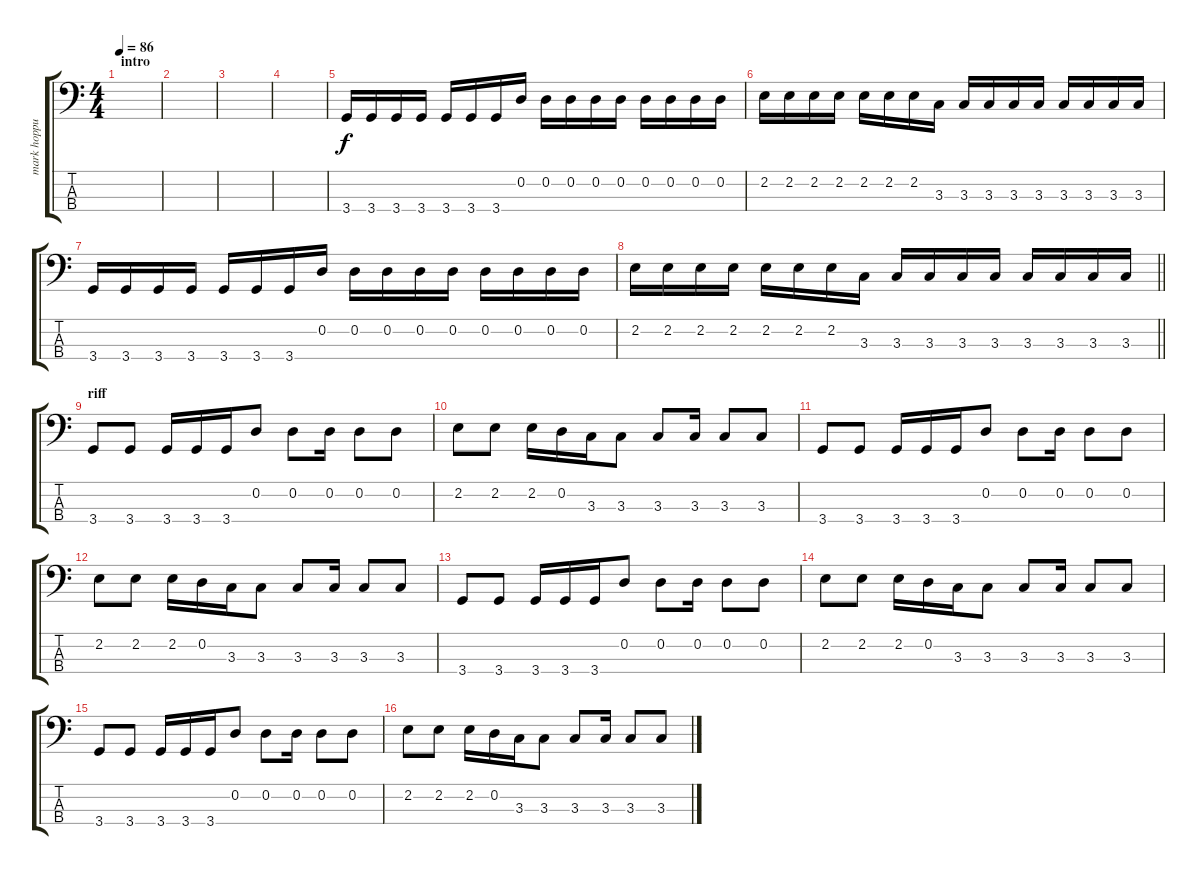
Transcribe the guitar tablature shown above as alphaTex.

\track ("mark hoppus bass" "mark hoppu") {instrument electricbasspick}
\staff {score tabs}
\tuning (G2 D2 A1 E1) {hide}
\ts (4 4)
\section ("" "intro")
\tempo 86
\clef f4
\ks c
|
|
|
|
3.4.16 3.4.16 3.4.16 3.4.16 3.4.16 3.4.16 3.4.16 0.2.16 0.2.16 0.2.16 0.2.16 0.2.16 0.2.16 0.2.16 0.2.16 0.2.16 |
2.2.16 2.2.16 2.2.16 2.2.16 2.2.16 2.2.16 2.2.16 3.3.16 3.3.16 3.3.16 3.3.16 3.3.16 3.3.16 3.3.16 3.3.16 3.3.16 |
3.4.16 3.4.16 3.4.16 3.4.16 3.4.16 3.4.16 3.4.16 0.2.16 0.2.16 0.2.16 0.2.16 0.2.16 0.2.16 0.2.16 0.2.16 0.2.16 |
\barLineRight lightlight
2.2.16 2.2.16 2.2.16 2.2.16 2.2.16 2.2.16 2.2.16 3.3.16 3.3.16 3.3.16 3.3.16 3.3.16 3.3.16 3.3.16 3.3.16 3.3.16 |
\section ("" "riff")
3.4.8 3.4.8 3.4.16 3.4.16 3.4.16 0.2.8 0.2.8 0.2.16 0.2.8 0.2.8 |
2.2.8 2.2.8 2.2.16 0.2.16 3.3.16 3.3.8 3.3.8 3.3.16 3.3.8 3.3.8 |
3.4.8 3.4.8 3.4.16 3.4.16 3.4.16 0.2.8 0.2.8 0.2.16 0.2.8 0.2.8 |
2.2.8 2.2.8 2.2.16 0.2.16 3.3.16 3.3.8 3.3.8 3.3.16 3.3.8 3.3.8 |
3.4.8 3.4.8 3.4.16 3.4.16 3.4.16 0.2.8 0.2.8 0.2.16 0.2.8 0.2.8 |
2.2.8 2.2.8 2.2.16 0.2.16 3.3.16 3.3.8 3.3.8 3.3.16 3.3.8 3.3.8 |
3.4.8 3.4.8 3.4.16 3.4.16 3.4.16 0.2.8 0.2.8 0.2.16 0.2.8 0.2.8 |
2.2.8 2.2.8 2.2.16 0.2.16 3.3.16 3.3.8 3.3.8 3.3.16 3.3.8 3.3.8
